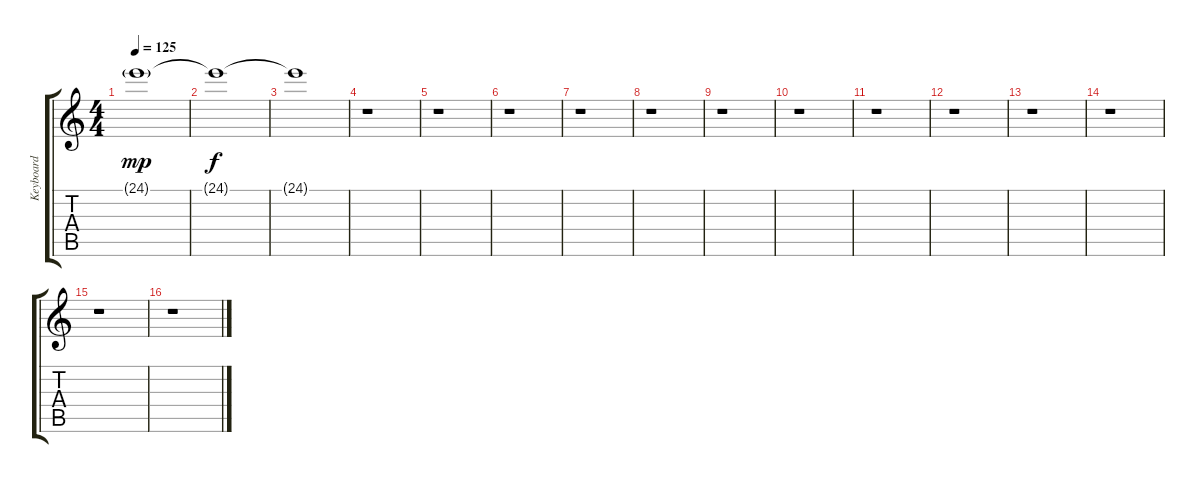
\track ("Keyboard" "Keyboard") {instrument stringensemble1}
\staff {score tabs}
\tuning (E4 B3 G3 D3 A2 D2) {hide}
\ts (4 4)
\tempo 125
\clef g2
\ks c
24.1{g}.1{dy mp} |
24.1{t}.1{dy f} |
24.1{t}.1 |
r.1 |
r.1 |
r.1 |
r.1 |
r.1 |
r.1 |
r.1 |
r.1 |
r.1 |
r.1 |
r.1 |
r.1 |
r.1
